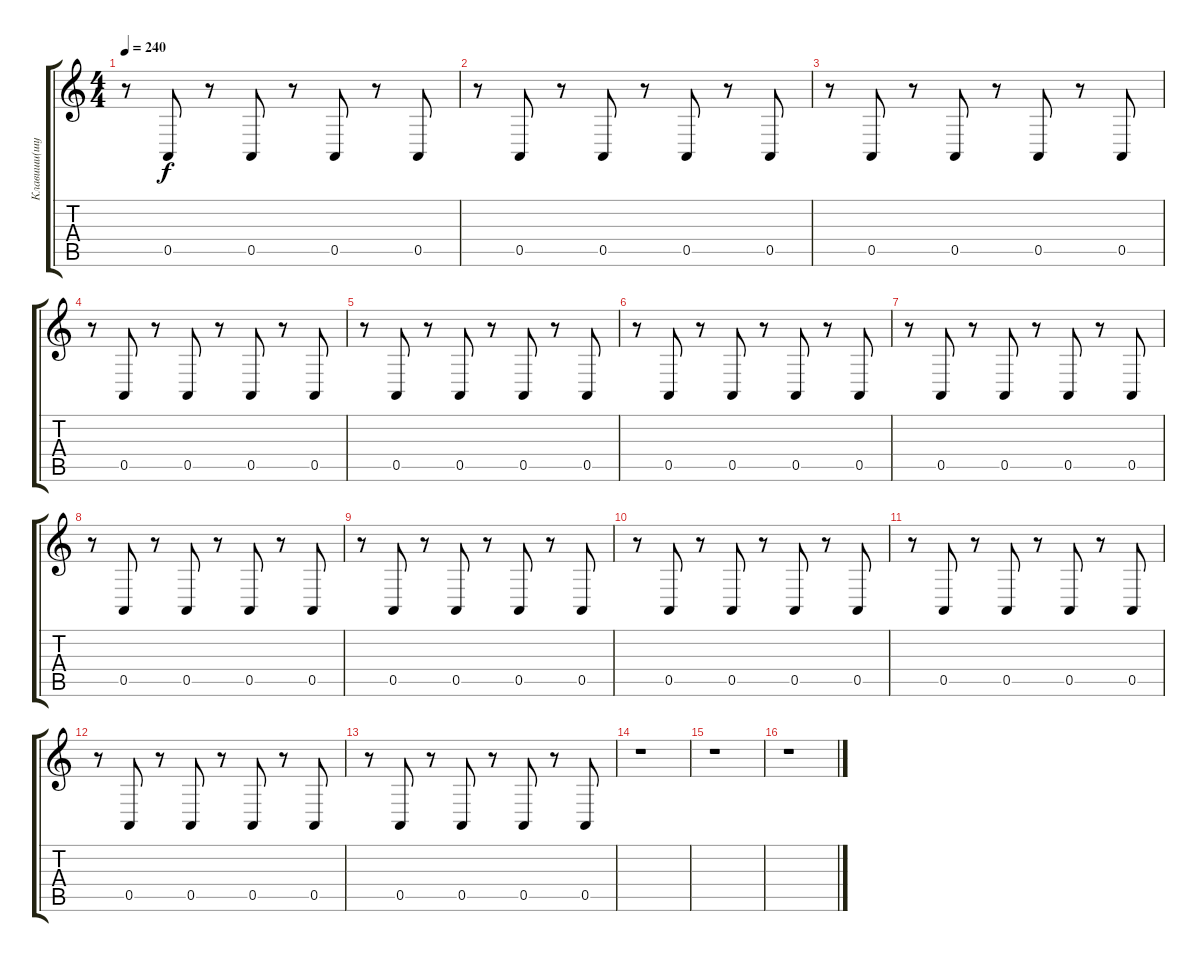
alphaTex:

\track ("Клавиши(шум)" "Клавиши(шу") {instrument clavinet}
\staff {score tabs}
\tuning (E4 B3 G3 D3 A2 E2) {hide}
\ts (4 4)
\tempo 240
\clef g2
\ks c
r.8{dy f} 0.5.8 r.8 0.5.8 r.8 0.5.8 r.8 0.5.8 |
r.8 0.5.8 r.8 0.5.8 r.8 0.5.8 r.8 0.5.8 |
r.8 0.5.8 r.8 0.5.8 r.8 0.5.8 r.8 0.5.8 |
r.8 0.5.8 r.8 0.5.8 r.8 0.5.8 r.8 0.5.8 |
r.8 0.5.8 r.8 0.5.8 r.8 0.5.8 r.8 0.5.8 |
r.8 0.5.8 r.8 0.5.8 r.8 0.5.8 r.8 0.5.8 |
r.8 0.5.8 r.8 0.5.8 r.8 0.5.8 r.8 0.5.8 |
r.8 0.5.8 r.8 0.5.8 r.8 0.5.8 r.8 0.5.8 |
r.8 0.5.8 r.8 0.5.8 r.8 0.5.8 r.8 0.5.8 |
r.8 0.5.8 r.8 0.5.8 r.8 0.5.8 r.8 0.5.8 |
r.8 0.5.8 r.8 0.5.8 r.8 0.5.8 r.8 0.5.8 |
r.8 0.5.8 r.8 0.5.8 r.8 0.5.8 r.8 0.5.8 |
r.8 0.5.8 r.8 0.5.8 r.8 0.5.8 r.8 0.5.8 |
r.1 |
r.1 |
r.1
